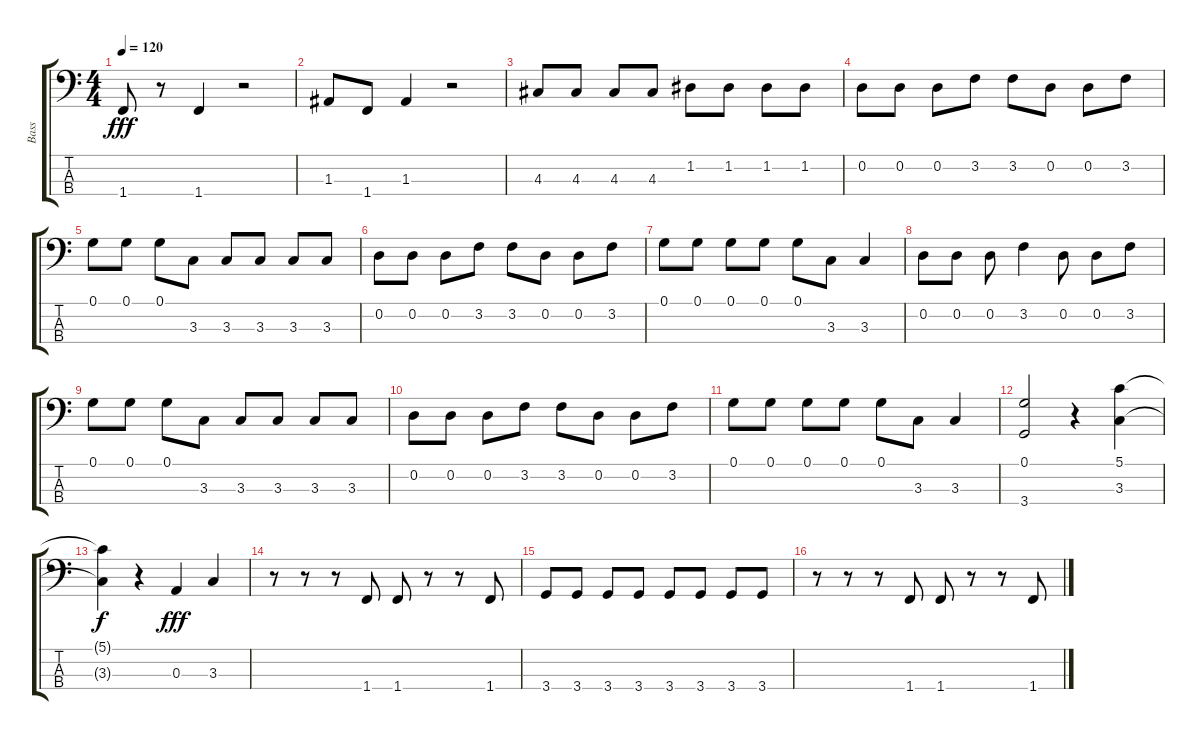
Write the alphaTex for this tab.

\track ("Bass" "Bass") {instrument synthbass2}
\staff {score tabs}
\tuning (G2 D2 A1 E1) {hide}
\ts (4 4)
\tempo 120
\clef f4
\ks c
1.4.8{dy fff} r.8 1.4.4 r.2 |
1.3.8 1.4.8 1.3.4 r.2 |
4.3.8 4.3.8 4.3.8 4.3.8 1.2.8 1.2.8 1.2.8 1.2.8 |
0.2.8 0.2.8 0.2.8 3.2.8 3.2.8 0.2.8 0.2.8 3.2.8 |
0.1.8 0.1.8 0.1.8 3.3.8 3.3.8 3.3.8 3.3.8 3.3.8 |
0.2.8 0.2.8 0.2.8 3.2.8 3.2.8 0.2.8 0.2.8 3.2.8 |
0.1.8 0.1.8 0.1.8 0.1.8 0.1.8 3.3.8 3.3.4 |
0.2.8 0.2.8 0.2.8 3.2.4 0.2.8 0.2.8 3.2.8 |
0.1.8 0.1.8 0.1.8 3.3.8 3.3.8 3.3.8 3.3.8 3.3.8 |
0.2.8 0.2.8 0.2.8 3.2.8 3.2.8 0.2.8 0.2.8 3.2.8 |
0.1.8 0.1.8 0.1.8 0.1.8 0.1.8 3.3.8 3.3.4 |
(0.1 3.4).2 r.4 (5.1 3.3).4 |
(5.1{t} 3.3{t}).4{dy f} r.4 0.3.4{dy fff} 3.3.4 |
r.8 r.8 r.8 1.4.8 1.4.8 r.8 r.8 1.4.8 |
3.4.8 3.4.8 3.4.8 3.4.8 3.4.8 3.4.8 3.4.8 3.4.8 |
r.8 r.8 r.8 1.4.8 1.4.8 r.8 r.8 1.4.8
